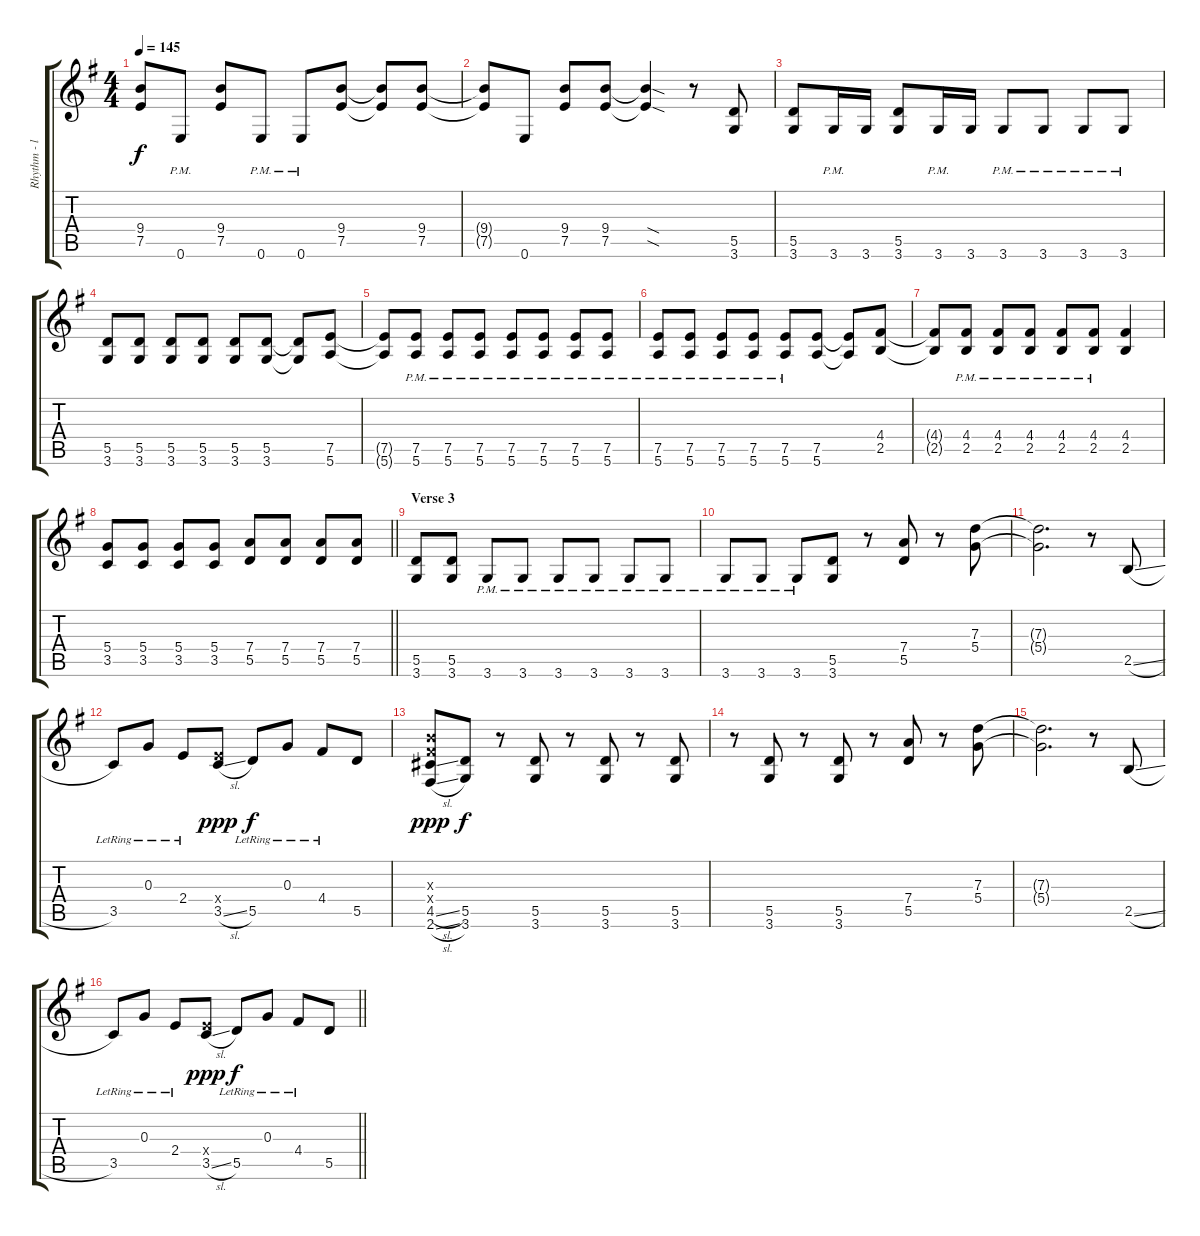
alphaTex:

\track ("Rhythm - left" "Rhythm - l") {instrument distortionguitar}
\staff {score tabs}
\tuning (E4 B3 G3 D3 A2 E2) {hide}
\ts (4 4)
\tempo 145
\clef g2
\ks g
(9.4 7.5).8{dy f} 0.6{pm}.8 (9.4 7.5).8 0.6{pm}.8 0.6{pm}.8 (9.4 7.5).8 (9.4{t} 7.5{t}).8 (9.4 7.5).8 |
(9.4{t} 7.5{t}).8 0.6.8 (9.4 7.5).8 (9.4 7.5).8 (9.4{sod t} 7.5{sod t}).4 r.8 (5.5 3.6).8 |
(5.5 3.6).8 3.6{pm}.16 3.6.16 (5.5 3.6).8 3.6{pm}.16 3.6.16 3.6{pm}.8 3.6{pm}.8 3.6{pm}.8 3.6{pm}.8 |
(5.5 3.6).8 (5.5 3.6).8 (5.5 3.6).8 (5.5 3.6).8 (5.5 3.6).8 (5.5 3.6).8 (5.5{t} 3.6{t}).8 (7.5 5.6).8 |
(7.5{t} 5.6{t}).8 (7.5{pm} 5.6{pm}).8 (7.5{pm} 5.6{pm}).8 (7.5{pm} 5.6{pm}).8 (7.5{pm} 5.6{pm}).8 (7.5{pm} 5.6{pm}).8 (7.5{pm} 5.6{pm}).8 (7.5{pm} 5.6{pm}).8 |
(7.5{pm} 5.6{pm}).8 (7.5{pm} 5.6{pm}).8 (7.5{pm} 5.6{pm}).8 (7.5{pm} 5.6{pm}).8 (7.5{pm} 5.6{pm}).8 (7.5 5.6).8 (7.5{t} 5.6{t}).8 (4.4 2.5).8 |
(4.4{t} 2.5{t}).8 (4.4{pm} 2.5{pm}).8 (4.4{pm} 2.5{pm}).8 (4.4{pm} 2.5{pm}).8 (4.4{pm} 2.5{pm}).8 (4.4{pm} 2.5{pm}).8 (4.4 2.5).4 |
\barLineRight lightlight
(5.4 3.5).8 (5.4 3.5).8 (5.4 3.5).8 (5.4 3.5).8 (7.4 5.5).8 (7.4 5.5).8 (7.4 5.5).8 (7.4 5.5).8 |
\section ("" "Verse 3")
(5.5 3.6).8 (5.5 3.6).8 3.6{pm}.8 3.6{pm}.8 3.6{pm}.8 3.6{pm}.8 3.6{pm}.8 3.6{pm}.8 |
3.6{pm}.8 3.6{pm}.8 3.6{pm}.8 (5.5 3.6).8 r.8 (7.4 5.5).8 r.8 (7.3 5.4).8 |
(7.3{t} 5.4{t}).2{d} r.8 2.5{sl}.8 |
3.5{lr}.8 0.3{lr}.8 2.4{lr}.8 (2.4{x} 3.5{sl}).8{dy ppp} 5.5{lr}.8{dy f} 0.3{lr}.8 4.4{lr}.8 5.5.8 |
(4.3{x} 4.4{x} 4.5{sl} 2.6{sl}).8{dy ppp} (5.5 3.6).8{dy f} r.8 (5.5 3.6).8 r.8 (5.5 3.6).8 r.8 (5.5 3.6).8 |
r.8 (5.5 3.6).8 r.8 (5.5 3.6).8 r.8 (7.4 5.5).8 r.8 (7.3 5.4).8 |
(7.3{t} 5.4{t}).2{d} r.8 2.5{sl}.8 |
\barLineRight lightlight
3.5{lr}.8 0.3{lr}.8 2.4{lr}.8 (2.4{x} 3.5{sl}).8{dy ppp} 5.5{lr}.8{dy f} 0.3{lr}.8 4.4{lr}.8 5.5.8
